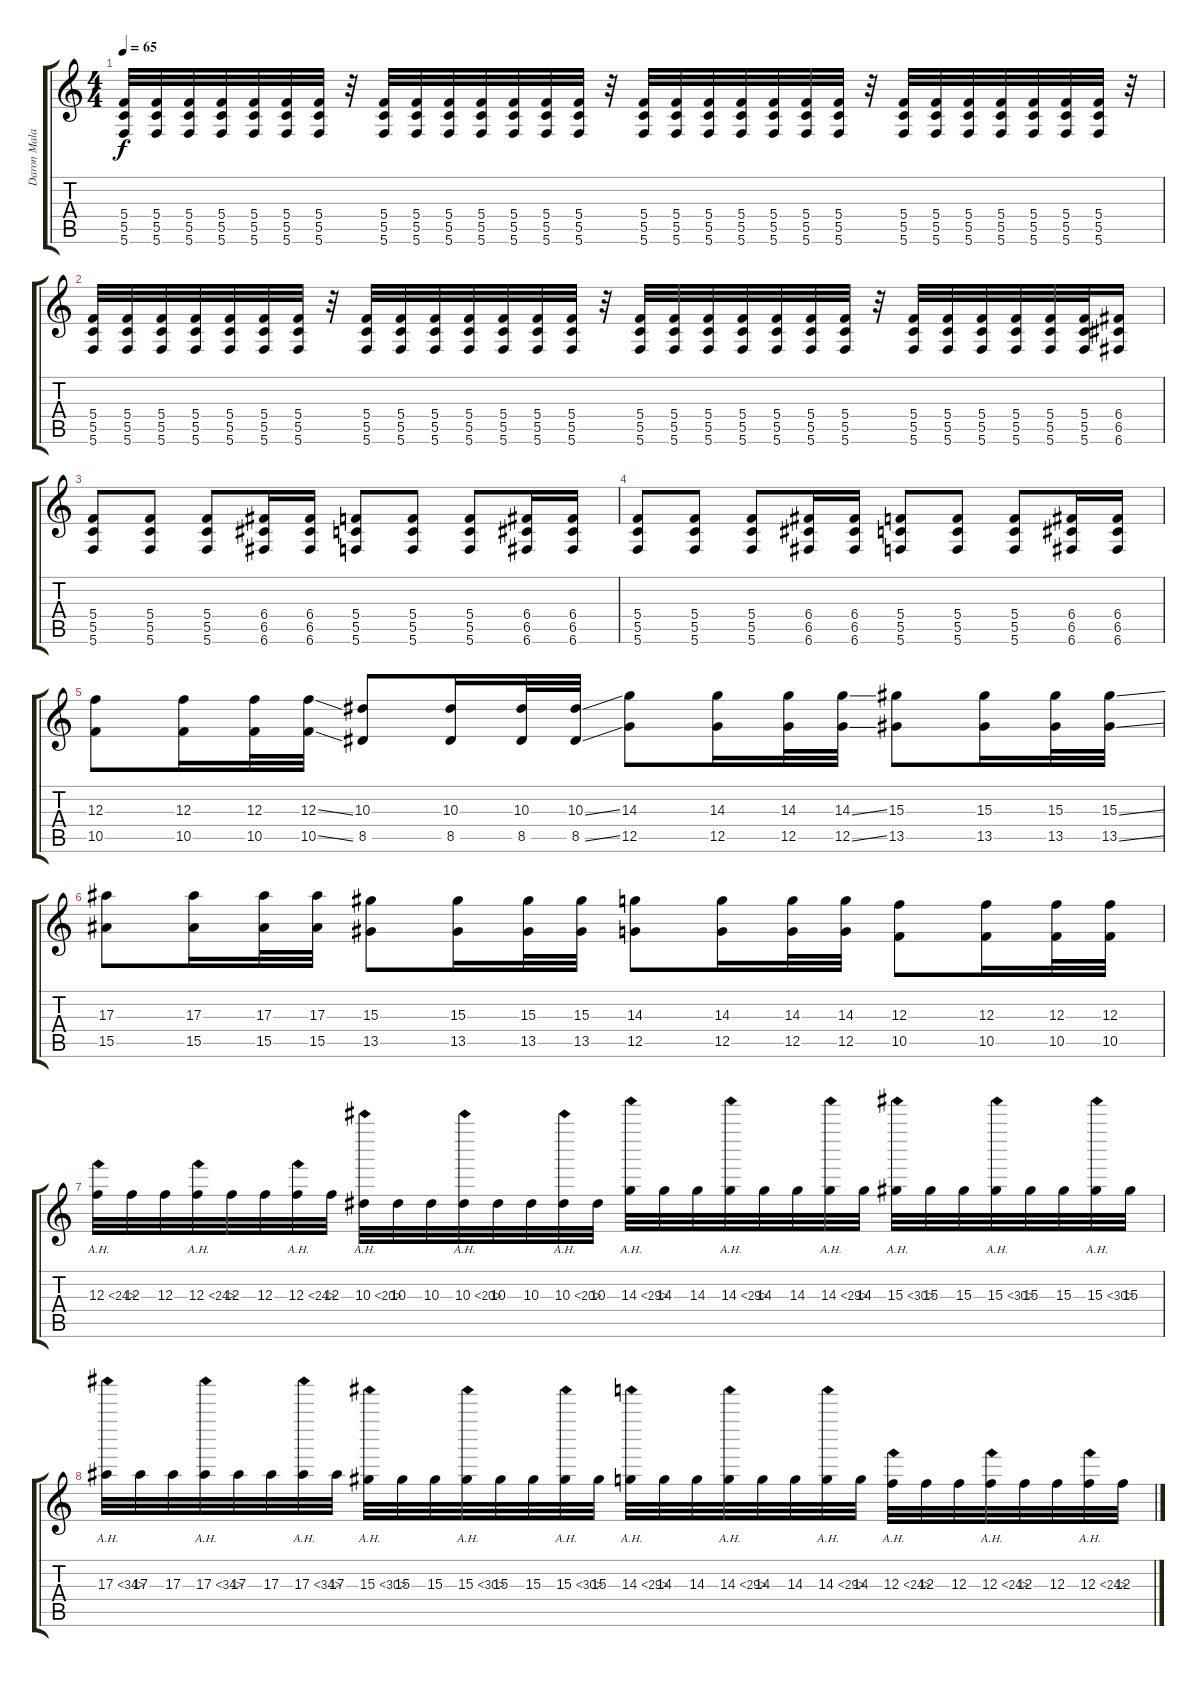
\track ("Daron Malakian: Guitar Distortion" "Daron Mala") {instrument distortionguitar}
\staff {score tabs}
\tuning (D4 A3 F3 C3 G2 C2) {hide}
\ts (4 4)
\tempo 65
\clef g2
\ks c
(5.4 5.5 5.6).32{dy f} (5.4 5.5 5.6).32 (5.4 5.5 5.6).32 (5.4 5.5 5.6).32 (5.4 5.5 5.6).32 (5.4 5.5 5.6).32 (5.4 5.5 5.6).32 r.32 (5.4 5.5 5.6).32 (5.4 5.5 5.6).32 (5.4 5.5 5.6).32 (5.4 5.5 5.6).32 (5.4 5.5 5.6).32 (5.4 5.5 5.6).32 (5.4 5.5 5.6).32 r.32 (5.4 5.5 5.6).32 (5.4 5.5 5.6).32 (5.4 5.5 5.6).32 (5.4 5.5 5.6).32 (5.4 5.5 5.6).32 (5.4 5.5 5.6).32 (5.4 5.5 5.6).32 r.32 (5.4 5.5 5.6).32 (5.4 5.5 5.6).32 (5.4 5.5 5.6).32 (5.4 5.5 5.6).32 (5.4 5.5 5.6).32 (5.4 5.5 5.6).32 (5.4 5.5 5.6).32 r.32 |
(5.4 5.5 5.6).32 (5.4 5.5 5.6).32 (5.4 5.5 5.6).32 (5.4 5.5 5.6).32 (5.4 5.5 5.6).32 (5.4 5.5 5.6).32 (5.4 5.5 5.6).32 r.32 (5.4 5.5 5.6).32 (5.4 5.5 5.6).32 (5.4 5.5 5.6).32 (5.4 5.5 5.6).32 (5.4 5.5 5.6).32 (5.4 5.5 5.6).32 (5.4 5.5 5.6).32 r.32 (5.4 5.5 5.6).32 (5.4 5.5 5.6).32 (5.4 5.5 5.6).32 (5.4 5.5 5.6).32 (5.4 5.5 5.6).32 (5.4 5.5 5.6).32 (5.4 5.5 5.6).32 r.32 (5.4 5.5 5.6).32 (5.4 5.5 5.6).32 (5.4 5.5 5.6).32 (5.4 5.5 5.6).32 (5.4 5.5 5.6).32 (5.4 5.5 5.6).32 (6.4 6.5 6.6).16 |
(5.4 5.5 5.6).8 (5.4 5.5 5.6).8 (5.4 5.5 5.6).8 (6.4 6.5 6.6).16 (6.4 6.5 6.6).16 (5.4 5.5 5.6).8 (5.4 5.5 5.6).8 (5.4 5.5 5.6).8 (6.4 6.5 6.6).16 (6.4 6.5 6.6).16 |
(5.4 5.5 5.6).8 (5.4 5.5 5.6).8 (5.4 5.5 5.6).8 (6.4 6.5 6.6).16 (6.4 6.5 6.6).16 (5.4 5.5 5.6).8 (5.4 5.5 5.6).8 (5.4 5.5 5.6).8 (6.4 6.5 6.6).16 (6.4 6.5 6.6).16 |
(12.3 10.5).8 (12.3 10.5).16 (12.3 10.5).32 (12.3{ss} 10.5{ss}).32 (10.3 8.5).8 (10.3 8.5).16 (10.3 8.5).32 (10.3{ss} 8.5{ss}).32 (14.3 12.5).8 (14.3 12.5).16 (14.3 12.5).32 (14.3{ss} 12.5{ss}).32 (15.3 13.5).8 (15.3 13.5).16 (15.3 13.5).32 (15.3{ss} 13.5{ss}).32 |
(17.3 15.5).8 (17.3 15.5).16 (17.3 15.5).32 (17.3 15.5).32 (15.3 13.5).8 (15.3 13.5).16 (15.3 13.5).32 (15.3 13.5).32 (14.3 12.5).8 (14.3 12.5).16 (14.3 12.5).32 (14.3 12.5).32 (12.3 10.5).8 (12.3 10.5).16 (12.3 10.5).32 (12.3 10.5).32 |
12.3{ah 12}.32 12.3.32 12.3.32 12.3{ah 12}.32 12.3.32 12.3.32 12.3{ah 12}.32 12.3.32 10.3{ah 10}.32 10.3.32 10.3.32 10.3{ah 10}.32 10.3.32 10.3.32 10.3{ah 10}.32 10.3.32 14.3{ah 15}.32 14.3.32 14.3.32 14.3{ah 15}.32 14.3.32 14.3.32 14.3{ah 15}.32 14.3.32 15.3{ah 15}.32 15.3.32 15.3.32 15.3{ah 15}.32 15.3.32 15.3.32 15.3{ah 15}.32 15.3.32 |
17.3{ah 17}.32 17.3.32 17.3.32 17.3{ah 17}.32 17.3.32 17.3.32 17.3{ah 17}.32 17.3.32 15.3{ah 15}.32 15.3.32 15.3.32 15.3{ah 15}.32 15.3.32 15.3.32 15.3{ah 15}.32 15.3.32 14.3{ah 15}.32 14.3.32 14.3.32 14.3{ah 15}.32 14.3.32 14.3.32 14.3{ah 15}.32 14.3.32 12.3{ah 12}.32 12.3.32 12.3.32 12.3{ah 12}.32 12.3.32 12.3.32 12.3{ah 12}.32 12.3.32
